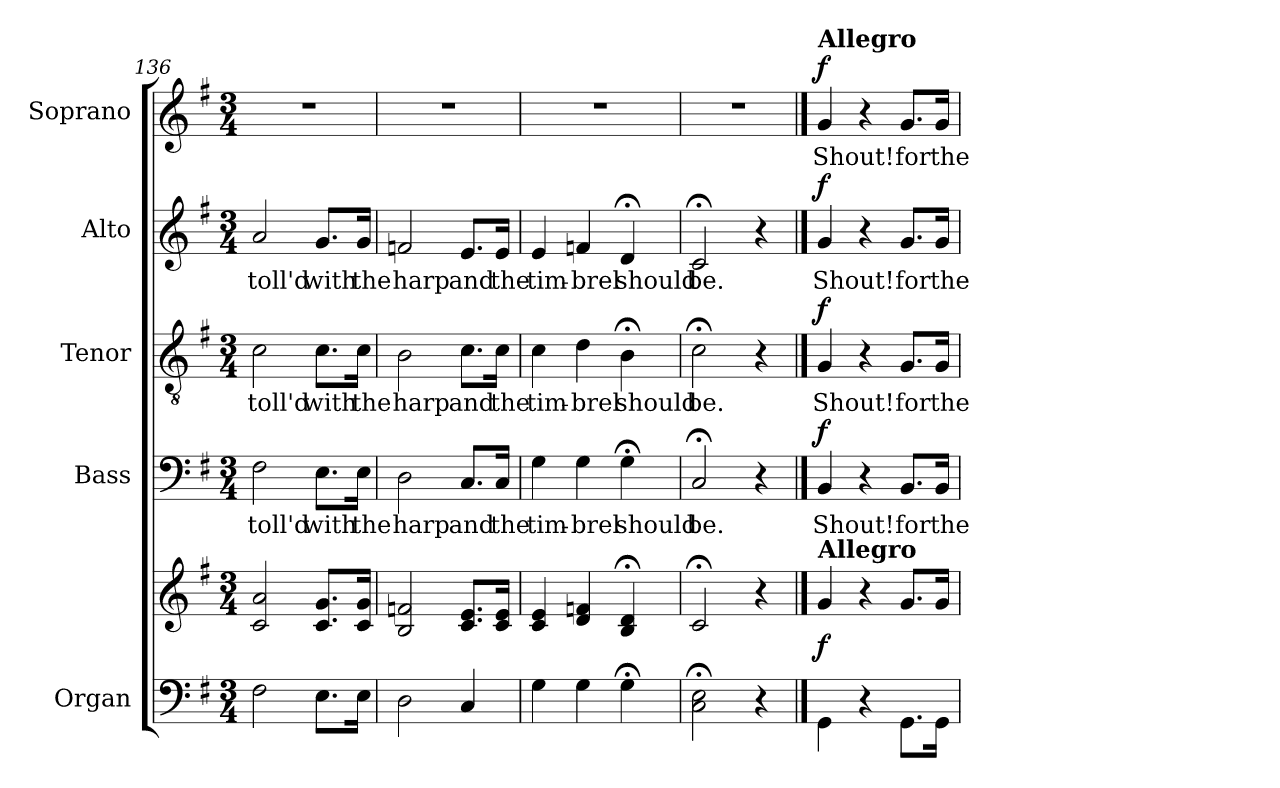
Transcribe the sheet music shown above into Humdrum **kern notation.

**kern	**kern	**dynam	**kern	**text	**dynam	**kern	**text	**dynam	**kern	**text	**dynam	**kern	**text	**dynam
*part5	*part5	*part5	*part4	*part4	*part4	*part3	*part3	*part3	*part2	*part2	*part2	*part1	*part1	*part1
*staff6	*staff5	*staff5/6	*staff4	*staff4	*staff4	*staff3	*staff3	*staff3	*staff2	*staff2	*staff2	*staff1	*staff1	*staff1
*I"Organ	*	*	*I"Bass	*	*	*I"Tenor	*	*	*I"Alto	*	*	*I"Soprano	*	*
*I'Org.	*	*	*I'B.	*	*	*I'T.	*	*	*I'A.	*	*	*I'S.	*	*
*clefF4	*clefG2	*	*clefF4	*	*	*clefGv2	*	*	*clefG2	*	*	*clefG2	*	*
*	*	*	*	*	*	*ITrd7c12	*	*	*	*	*	*	*	*
*k[f#]	*k[f#]	*	*k[f#]	*	*	*k[f#]	*	*	*k[f#]	*	*	*k[f#]	*	*
*G:	*G:	*	*G:	*	*	*G:	*	*	*G:	*	*	*G:	*	*
*M3/4	*M3/4	*	*M3/4	*	*	*M3/4	*	*	*M3/4	*	*	*M3/4	*	*
=136	=136	=136	=136	=136	=136	=136	=136	=136	=136	=136	=136	=136	=136	=136
!	!	!	!	!LO:LY:b:color=#000000	!	!	!	!	!	!	!	!	!	!
!	!	!	!	!	!	!	!LO:LY:b:color=#000000	!	!	!	!	!	!	!
!	!	!	!	!	!	!	!	!	!	!LO:LY:b:color=#000000	!	!LO:N:vis=1	!	!
2F#i\	2ci/ 2ai	.	2F#i\	-toll'd	.	2Ci\	-toll'd	.	2ai/	-toll'd	.	2.r	.	.
!	!	!	!	!LO:LY:b:color=#000000	!	!	!	!	!	!	!	!	!	!
!	!	!	!	!	!	!	!LO:LY:b:color=#000000	!	!	!	!	!	!	!
!	!	!	!	!	!	!	!	!	!	!LO:LY:b:color=#000000	!	!	!	!
8.Ei\L	8.ci/ 8.giL	.	8.Ei\L	with	.	8.Ci\L	with	.	8.gi/L	with	.	.	.	.
!	!	!	!	!LO:LY:b:color=#000000	!	!	!	!	!	!	!	!	!	!
!	!	!	!	!	!	!	!LO:LY:b:color=#000000	!	!	!	!	!	!	!
!	!	!	!	!	!	!	!	!	!	!LO:LY:b:color=#000000	!	!	!	!
16Ei\Jk	16ci/ 16giJk	.	16Ei\Jk	the	.	16Ci\Jk	the	.	16gi/Jk	the	.	.	.	.
=137	=137	=137	=137	=137	=137	=137	=137	=137	=137	=137	=137	=137	=137	=137
!	!	!	!	!LO:LY:b:color=#000000	!	!	!	!	!	!	!	!	!	!
!	!	!	!	!	!	!	!LO:LY:b:color=#000000	!	!	!	!	!	!	!
!	!	!	!	!	!	!	!	!	!	!LO:LY:b:color=#000000	!	!LO:N:vis=1	!	!
2Di\	2Bi/ 2fni	.	2Di\	harp	.	2BBi\	harp	.	2fni/	harp	.	2.r	.	.
!	!	!	!	!LO:LY:b:color=#000000	!	!	!	!	!	!	!	!	!	!
!	!	!	!	!	!	!	!LO:LY:b:color=#000000	!	!	!	!	!	!	!
!	!	!	!	!	!	!	!	!	!	!LO:LY:b:color=#000000	!	!	!	!
4Ci/	8.ci/ 8.eiL	.	8.Ci/L	and	.	8.Ci\L	and	.	8.ei/L	and	.	.	.	.
!	!	!	!	!LO:LY:b:color=#000000	!	!	!	!	!	!	!	!	!	!
!	!	!	!	!	!	!	!LO:LY:b:color=#000000	!	!	!	!	!	!	!
!	!	!	!	!	!	!	!	!	!	!LO:LY:b:color=#000000	!	!	!	!
.	16ci/ 16eiJk	.	16Ci/Jk	the	.	16Ci\Jk	the	.	16ei/Jk	the	.	.	.	.
=138	=138	=138	=138	=138	=138	=138	=138	=138	=138	=138	=138	=138	=138	=138
!	!	!	!	!LO:LY:b:color=#000000	!	!	!	!	!	!	!	!	!	!
!	!	!	!	!	!	!	!LO:LY:b:color=#000000	!	!	!	!	!	!	!
!	!	!	!	!	!	!	!	!	!	!LO:LY:b:color=#000000	!	!LO:N:vis=1	!	!
4Gi\	4ci/ 4ei	.	4Gi\	tim-	.	4Ci\	tim-	.	4ei/	tim-	.	2.r	.	.
!	!	!	!	!LO:LY:b:color=#000000	!	!	!	!	!	!	!	!	!	!
!	!	!	!	!	!	!	!LO:LY:b:color=#000000	!	!	!	!	!	!	!
!	!	!	!	!	!	!	!	!	!	!LO:LY:b:color=#000000	!	!	!	!
4Gi\	4di/ 4fni	.	4Gi\	-brel	.	4Di\	-brel	.	4fni/	-brel	.	.	.	.
!	!	!	!	!LO:LY:b:color=#000000	!	!	!	!	!	!	!	!	!	!
!	!	!	!	!	!	!	!LO:LY:b:color=#000000	!	!	!	!	!	!	!
!	!	!	!	!	!	!	!	!	!	!LO:LY:b:color=#000000	!	!	!	!
4G;i\	4Bi/; 4di;	.	4G;i\	should	.	4BB;i\	should	.	4d;i/	should	.	.	.	.
=139	=139	=139	=139	=139	=139	=139	=139	=139	=139	=139	=139	=139	=139	=139
!	!	!	!	!LO:LY:b:color=#000000	!	!	!	!	!	!	!	!	!	!
!	!	!	!	!	!	!	!LO:LY:b:color=#000000	!	!	!	!	!	!	!
!	!	!	!	!	!	!	!	!	!	!LO:LY:b:color=#000000	!	!LO:N:vis=1	!	!
2Ci\; 2Ei;	2c;i/	.	2C;i/	be.	.	2C;i\	be.	.	2c;i/	be.	.	2.r	.	.
4r	4r	.	4r	.	.	4r	.	.	4r	.	.	.	.	.
!!LO:PB:g=z
==140	==140	==140	==140	==140	==140	==140	==140	==140	==140	==140	==140	==140	==140	==140
!	!	!	!	!LO:LY:b:color=#000000	!	!	!	!	!	!	!	!	!	!
!	!	!	!	!	!	!	!LO:LY:b:color=#000000	!	!	!	!	!	!	!
!	!	!	!	!	!	!	!	!	!	!LO:LY:b:color=#000000	!	!	!	!
*	*MM120	*	*	*	*	*	*	*	*	*	*	*MM120	*	*
!	!	!	!	!	!	!	!	!	!	!	!	!LO:TX:a:B:t=Allegro	!	!
!	!LO:TX:a:B:t=Allegro	!	!	!	!	!	!	!	!	!	!	!	!	!
!	!	!	!	!	!	!	!	!	!	!	!	!	!LO:LY:b:color=#000000	!
4GGi\	4gi/	f	4BBi/	Shout!	f	4GGi/	Shout!	f	4gi/	Shout!	f	4gi/	Shout!	f
4r	4r	.	4r	.	.	4r	.	.	4r	.	.	4r	.	.
!	!	!	!	!LO:LY:b:color=#000000	!	!	!	!	!	!	!	!	!	!
!	!	!	!	!	!	!	!LO:LY:b:color=#000000	!	!	!	!	!	!	!
!	!	!	!	!	!	!	!	!	!	!LO:LY:b:color=#000000	!	!	!	!
!	!	!	!	!	!	!	!	!	!	!	!	!	!LO:LY:b:color=#000000	!
8.GGi\L	8.gi/L	.	8.BBi/L	for	.	8.GGi/L	for	.	8.gi/L	for	.	8.gi/L	for	.
!	!	!	!	!LO:LY:b:color=#000000	!	!	!	!	!	!	!	!	!	!
!	!	!	!	!	!	!	!LO:LY:b:color=#000000	!	!	!	!	!	!	!
!	!	!	!	!	!	!	!	!	!	!LO:LY:b:color=#000000	!	!	!	!
!	!	!	!	!	!	!	!	!	!	!	!	!	!LO:LY:b:color=#000000	!
16GGi\Jk	16gi/Jk	.	16BBi/Jk	the	.	16GGi/Jk	the	.	16gi/Jk	the	.	16gi/Jk	the	.
=	=	=	=	=	=	=	=	=	=	=	=	=	=	=
*-	*-	*-	*-	*-	*-	*-	*-	*-	*-	*-	*-	*-	*-	*-
